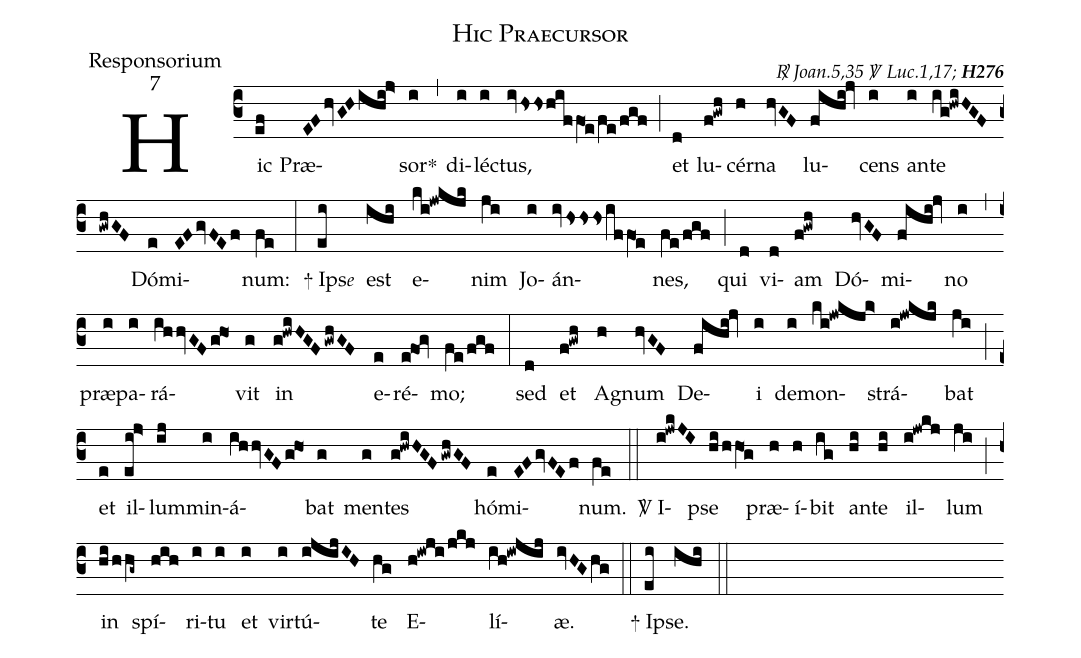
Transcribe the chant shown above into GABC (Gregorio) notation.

name:Hic Praecursor;
office-part:Responsorium;
mode:7;
commentary:{\itshape\mdseries \Rbar\ Joan.5,35 \Vbar\  Luc.1,17;\/}  {\bfseries H276};
%%
(c3) Hic(ef) Præ(EFhvGHihi!j>)sor<sp>*</sp>(i) (,)
di(i)léc(i)tus,(ivHsshiffO1e/fe/fgf) (;)
et(d) lu(f!gwh)cér(h)na(hvGF) lu(fihi!jv)cens(i) an(i)te(ig!hwiHGFgwhGF) Dó(e)mi(EFgvFEf)num:(fe) (:)
<sp>+</sp> Ips<e>e</e>(ei) est(ihi) e(ki!jwkjk)nim(ji) Jo(i)án(ivHsssiffO1e)nes,(fe/fgf) (;)
qui(d) vi(d)am(f!gwh) Dó(hvGF)mi(fihi!jv)no(i) (,) præ(i)pa(i)rá(ihhvGFg!ho1)vit(g) in(g!hwiHGFgwhGF) e(e)ré(e!fo1!gv)mo;(fe/fgf) (:)
sed(d) et(f!gwh) A(h)gnum(hvGF) De(fihi!jv)i(i) de(i)mon(ki!jwkjk>)strá(i!jwkjk)bat(ji) (;)
et(e) il(ei!j>)lum(ij)min(i)á(ihhvGFg!ho1)bat(g) men(g)tes(g!hwiHGFgwhGF) hó(e)mi(EFgvFEf)num.(fe) (::)
<sp>V/</sp> I(i!jwkJI)pse(hi/hhO1g) præ(h)í(h)bit(ig) an(hi)te(hi) il(i!jwkj)lum(ji) (;)
in(hi/hhg~) spí(hih)ri(i)tu(i) et(i) vir(i)tú(ijijIH)te(hg) E(h!iwji/jkj)lí(ih!iwjij)æ.(ivHGhg) (::)
<sp>+</sp> I(ei)pse.(ihi) (::)
